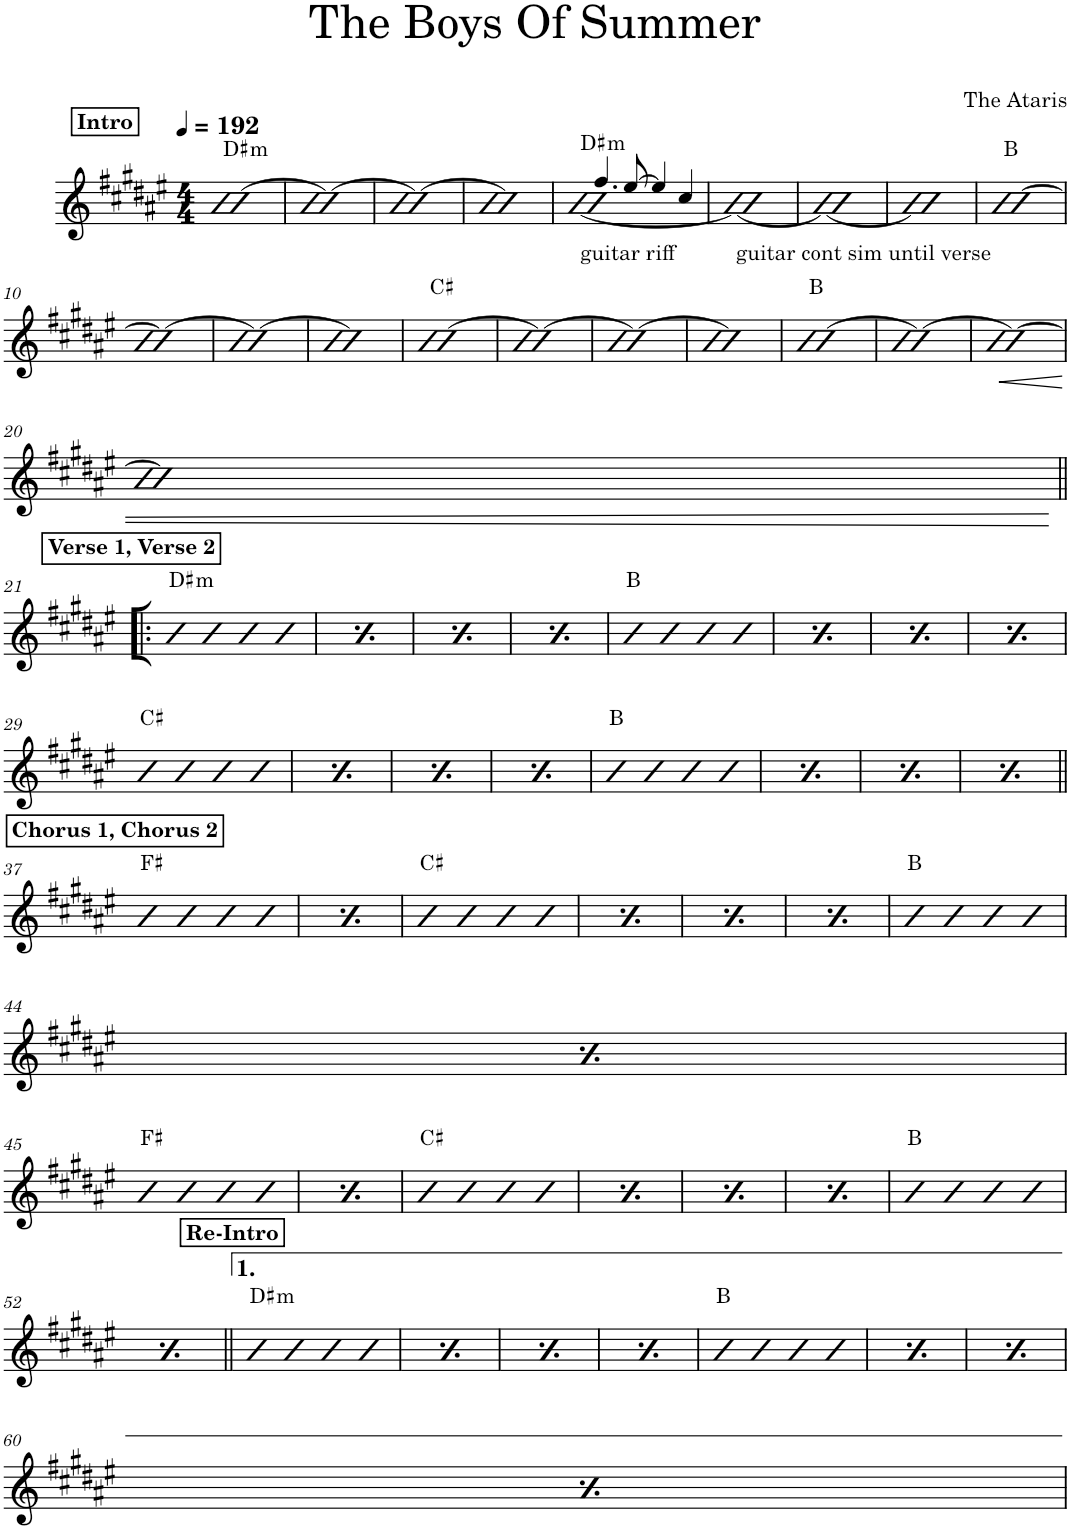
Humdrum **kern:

**kern	**dynam	**harte
*part1	*part1	*part1
*staff1	*staff1	*
*I"Piano	*	*
*I'Pno.	*	*
*clefG2	*	*
*k[f#c#g#d#a#e#]	*	*
*M4/4	*	*
*MM192	*	*
!!LO:REH:place=s1:a:B:cj:t=Intro
=1	=1	=1
!	!	!LO:H:kt=m
[1a#	.	D#:min
=2	=2	=2
1a#_	.	.
=3	=3	=3
1a#_	.	.
=4	=4	=4
1a#]	.	.
=5	=5	=5
*^	*	*
!LO:TX:b:t=guitar riff	!	!	!LO:H:kt=m
[<1a#	4.ff#/	.	D#:min
.	[8ee#/	.	.
.	4ee#/]	.	.
.	4cc#/	.	.
=6	=6	=6	=6
!LO:TX:b:t=guitar cont sim until verse	!	!	!
*v	*v	*	*
1a#_	.	.
=7	=7	=7
1a#_	.	.
=8	=8	=8
1a#]	.	.
=9	=9	=9
[1a#	.	B:maj
!!LO:LB:g=z
=10	=10	=10
1a#_	.	.
=11	=11	=11
1a#_	.	.
=12	=12	=12
1a#]	.	.
=13	=13	=13
[1a#	.	C#:maj
=14	=14	=14
1a#_	.	.
=15	=15	=15
1a#_	.	.
=16	=16	=16
1a#]	.	.
=17	=17	=17
[1a#	.	B:maj
=18	=18	=18
1a#_	.	.
=19	=19	=19
!	!LO:HP:b	!
1a#_	<	.
!!LO:LB:g=z
=20	=20	=20
1a#]	.	.
.	[	.
!!LO:LB:g=z
!!LO:REH:place=s1:a:B:cj:t=Verse 1, Verse 2
=21!|:	=21!|:	=21!|:
!	!	!LO:H:kt=m
4a#	.	D#:min
4a#	.	.
4a#	.	.
4a#	.	.
!!LO:REH:place=s1:a:B:cj:t=Verse 1, Verse 2
=22	=22	=22
!	!	!LO:H:kt=m
4a#	.	D#:min
4a#	.	.
4a#	.	.
4a#	.	.
!!LO:REH:place=s1:a:B:cj:t=Verse 1, Verse 2
=23	=23	=23
!	!	!LO:H:kt=m
4a#	.	D#:min
4a#	.	.
4a#	.	.
4a#	.	.
!!LO:REH:place=s1:a:B:cj:t=Verse 1, Verse 2
=24	=24	=24
!	!	!LO:H:kt=m
4a#	.	D#:min
4a#	.	.
4a#	.	.
4a#	.	.
=25	=25	=25
4a#	.	B:maj
4a#	.	.
4a#	.	.
4a#	.	.
=26	=26	=26
4a#	.	B:maj
4a#	.	.
4a#	.	.
4a#	.	.
=27	=27	=27
4a#	.	B:maj
4a#	.	.
4a#	.	.
4a#	.	.
=28	=28	=28
4a#	.	B:maj
4a#	.	.
4a#	.	.
4a#	.	.
!!LO:LB:g=z
=29	=29	=29
4a#	.	C#:maj
4a#	.	.
4a#	.	.
4a#	.	.
=30	=30	=30
4a#	.	C#:maj
4a#	.	.
4a#	.	.
4a#	.	.
=31	=31	=31
4a#	.	C#:maj
4a#	.	.
4a#	.	.
4a#	.	.
=32	=32	=32
4a#	.	C#:maj
4a#	.	.
4a#	.	.
4a#	.	.
=33	=33	=33
4a#	.	B:maj
4a#	.	.
4a#	.	.
4a#	.	.
=34	=34	=34
4a#	.	B:maj
4a#	.	.
4a#	.	.
4a#	.	.
=35	=35	=35
4a#	.	B:maj
4a#	.	.
4a#	.	.
4a#	.	.
=36	=36	=36
4a#	.	B:maj
4a#	.	.
4a#	.	.
4a#	.	.
!!LO:LB:g=z
!!LO:REH:place=s1:a:B:cj:t=Chorus 1, Chorus 2
=37||	=37||	=37||
4a#	.	F#:maj
4a#	.	.
4a#	.	.
4a#	.	.
!!LO:REH:place=s1:a:B:cj:t=Chorus 1, Chorus 2
=38	=38	=38
4a#	.	F#:maj
4a#	.	.
4a#	.	.
4a#	.	.
=39	=39	=39
4a#	.	C#:maj
4a#	.	.
4a#	.	.
4a#	.	.
=40	=40	=40
4a#	.	C#:maj
4a#	.	.
4a#	.	.
4a#	.	.
=41	=41	=41
4a#	.	C#:maj
4a#	.	.
4a#	.	.
4a#	.	.
=42	=42	=42
4a#	.	C#:maj
4a#	.	.
4a#	.	.
4a#	.	.
=43	=43	=43
4a#	.	B:maj
4a#	.	.
4a#	.	.
4a#	.	.
!!LO:LB:g=z
=44	=44	=44
4a#	.	B:maj
4a#	.	.
4a#	.	.
4a#	.	.
!!LO:LB:g=z
=45	=45	=45
4a#	.	F#:maj
4a#	.	.
4a#	.	.
4a#	.	.
=46	=46	=46
4a#	.	F#:maj
4a#	.	.
4a#	.	.
4a#	.	.
=47	=47	=47
4a#	.	C#:maj
4a#	.	.
4a#	.	.
4a#	.	.
=48	=48	=48
4a#	.	C#:maj
4a#	.	.
4a#	.	.
4a#	.	.
=49	=49	=49
4a#	.	C#:maj
4a#	.	.
4a#	.	.
4a#	.	.
=50	=50	=50
4a#	.	C#:maj
4a#	.	.
4a#	.	.
4a#	.	.
=51	=51	=51
4a#	.	B:maj
4a#	.	.
4a#	.	.
4a#	.	.
!!LO:LB:g=z
=52	=52	=52
4a#	.	B:maj
4a#	.	.
4a#	.	.
4a#	.	.
!!LO:REH:place=s1:a:B:cj:t=Re-Intro
=53||	=53||	=53||
!	!	!LO:H:kt=m
4a#	.	D#:min
4a#	.	.
4a#	.	.
4a#	.	.
!!LO:REH:place=s1:a:B:cj:t=Re-Intro
=54	=54	=54
!	!	!LO:H:kt=m
4a#	.	D#:min
4a#	.	.
4a#	.	.
4a#	.	.
!!LO:REH:place=s1:a:B:cj:t=Re-Intro
=55	=55	=55
!	!	!LO:H:kt=m
4a#	.	D#:min
4a#	.	.
4a#	.	.
4a#	.	.
!!LO:REH:place=s1:a:B:cj:t=Re-Intro
=56	=56	=56
!	!	!LO:H:kt=m
4a#	.	D#:min
4a#	.	.
4a#	.	.
4a#	.	.
=57	=57	=57
4a#	.	B:maj
4a#	.	.
4a#	.	.
4a#	.	.
=58	=58	=58
4a#	.	B:maj
4a#	.	.
4a#	.	.
4a#	.	.
=59	=59	=59
4a#	.	B:maj
4a#	.	.
4a#	.	.
4a#	.	.
!!LO:LB:g=z
=60	=60	=60
4a#	.	B:maj
4a#	.	.
4a#	.	.
4a#	.	.
=	=	=
*-	*-	*-
